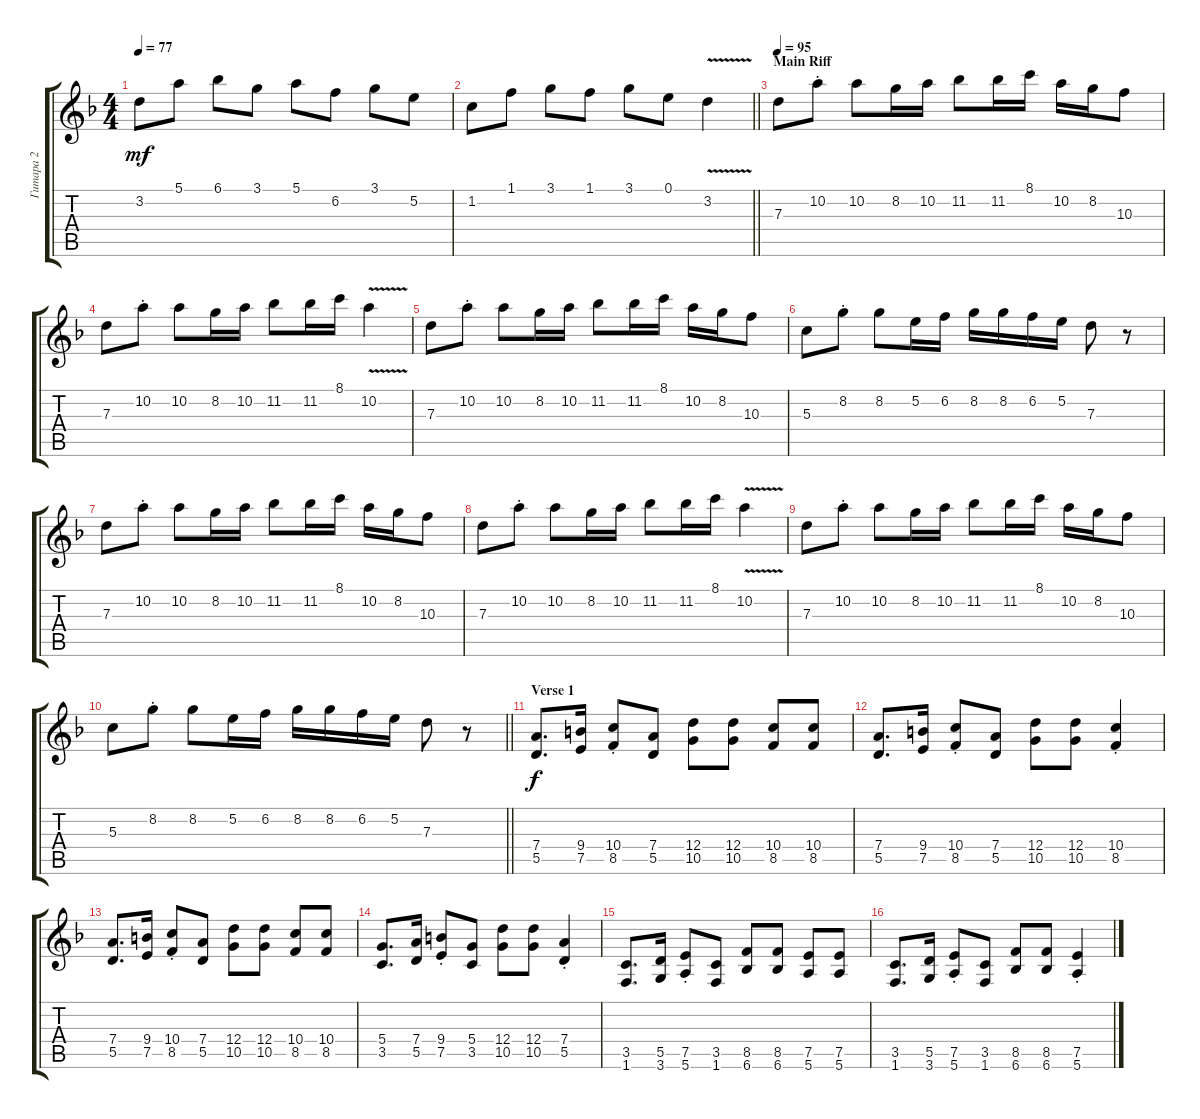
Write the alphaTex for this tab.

\track ("Гитара 2" "Гитара 2") {instrument distortionguitar}
\staff {score tabs}
\tuning (E4 B3 G3 D3 A2 E2) {hide}
\ts (4 4)
\tempo 77
\clef g2
\ks dminor
3.2.8{dy mf} 5.1.8 6.1.8 3.1.8 5.1.8 6.2.8 3.1.8 5.2.8 |
\barLineRight lightlight
1.2.8 1.1.8 3.1.8 1.1.8 3.1.8 0.1.8 3.2{v}.4 |
\section ("" "Main Riff")
\tempo 95
7.3.8{instrument distortionguitar} 10.2{st}.8 10.2.8 8.2.16 10.2.16 11.2.8 11.2.16 8.1.16 10.2.16 8.2.16 10.3.8 |
7.3.8 10.2{st}.8 10.2.8 8.2.16 10.2.16 11.2.8 11.2.16 8.1.16 10.2{v}.4 |
7.3.8 10.2{st}.8 10.2.8 8.2.16 10.2.16 11.2.8 11.2.16 8.1.16 10.2.16 8.2.16 10.3.8 |
5.3.8 8.2{st}.8 8.2.8 5.2.16 6.2.16 8.2.16 8.2.16 6.2.16 5.2.16 7.3.8 r.8 |
7.3.8 10.2{st}.8 10.2.8 8.2.16 10.2.16 11.2.8 11.2.16 8.1.16 10.2.16 8.2.16 10.3.8 |
7.3.8 10.2{st}.8 10.2.8 8.2.16 10.2.16 11.2.8 11.2.16 8.1.16 10.2{v}.4 |
7.3.8 10.2{st}.8 10.2.8 8.2.16 10.2.16 11.2.8 11.2.16 8.1.16 10.2.16 8.2.16 10.3.8 |
\barLineRight lightlight
5.3.8 8.2{st}.8 8.2.8 5.2.16 6.2.16 8.2.16 8.2.16 6.2.16 5.2.16 7.3.8 r.8 |
\section ("" "Verse 1")
(7.4 5.5).8{d dy f} (9.4 7.5).16 (10.4{st} 8.5{st}).8 (7.4 5.5).8 (12.4 10.5).8 (12.4 10.5).8 (10.4 8.5).8 (10.4 8.5).8 |
(7.4 5.5).8{d} (9.4 7.5).16 (10.4{st} 8.5{st}).8 (7.4 5.5).8 (12.4 10.5).8 (12.4 10.5).8 (10.4{st} 8.5{st}).4 |
(7.4 5.5).8{d} (9.4 7.5).16 (10.4{st} 8.5{st}).8 (7.4 5.5).8 (12.4 10.5).8 (12.4 10.5).8 (10.4 8.5).8 (10.4 8.5).8 |
(5.4 3.5).8{d} (7.4 5.5).16 (9.4{st} 7.5{st}).8 (5.4 3.5).8 (12.4 10.5).8 (12.4 10.5).8 (7.4{st} 5.5{st}).4 |
(3.5 1.6).8{d} (5.5 3.6).16 (7.5{st} 5.6{st}).8 (3.5 1.6).8 (8.5 6.6).8 (8.5 6.6).8 (7.5 5.6).8 (7.5 5.6).8 |
(3.5 1.6).8{d} (5.5 3.6).16 (7.5{st} 5.6{st}).8 (3.5 1.6).8 (8.5 6.6).8 (8.5 6.6).8 (7.5{st} 5.6{st}).4
